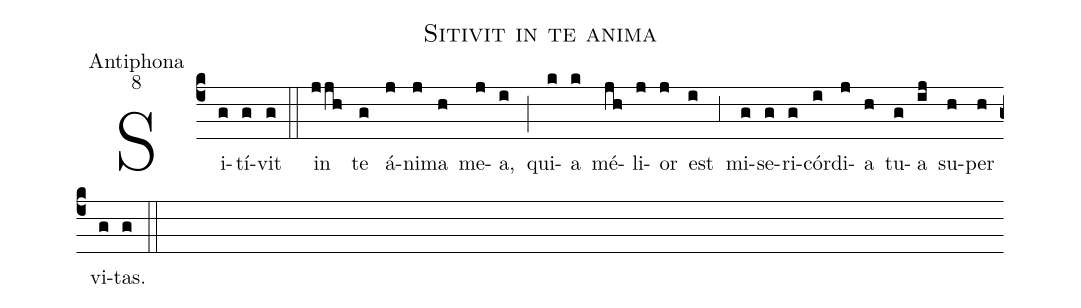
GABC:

name:Sitivit in te anima;
office-part:Antiphona;
mode:8;
%%
(c4) Si(g)tí(g)vit(g) (::) in(jjh) te(g) á(j)ni(j)ma(h) me(j)a,(i) (;) qui(k)a(k) mé(jh)li(j)or(j) est(i) (;3) mi(g)se(g)ri(g)cór(i)di(j)a(h) tu(g)a(ij) su(h)per(h) vi(g)tas.(g) (::)
